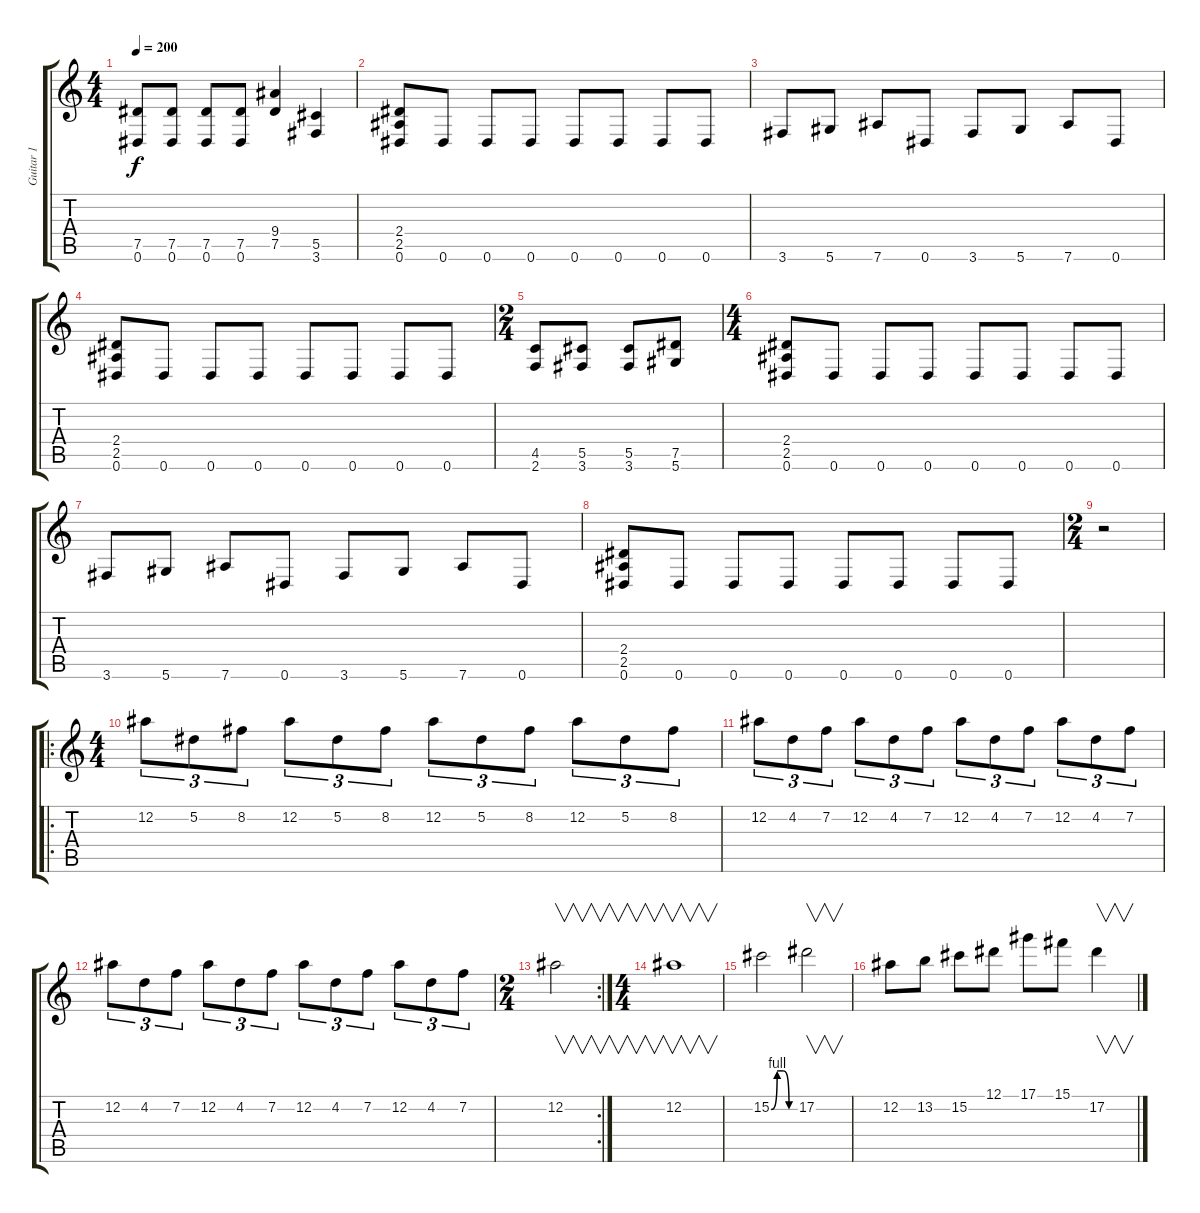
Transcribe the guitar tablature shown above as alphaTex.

\track ("Guitar 1" "Guitar 1") {instrument distortionguitar}
\staff {score tabs}
\tuning (Eb4 Bb3 Gb3 Db3 Ab2 Eb2) {hide}
\ts (4 4)
\tempo 200
\clef g2
\ks c
(7.5 0.6).8{dy f} (7.5 0.6).8 (7.5 0.6).8 (7.5 0.6).8 (9.4 7.5).4 (5.5 3.6).4 |
(2.4 2.5 0.6).8 0.6.8 0.6.8 0.6.8 0.6.8 0.6.8 0.6.8 0.6.8 |
3.6.8 5.6.8 7.6.8 0.6.8 3.6.8 5.6.8 7.6.8 0.6.8 |
(2.4 2.5 0.6).8 0.6.8 0.6.8 0.6.8 0.6.8 0.6.8 0.6.8 0.6.8 |
\ts (2 4)
(4.5 2.6).8 (5.5 3.6).8 (5.5 3.6).8 (7.5 5.6).8 |
\ts (4 4)
(2.4 2.5 0.6).8 0.6.8 0.6.8 0.6.8 0.6.8 0.6.8 0.6.8 0.6.8 |
3.6.8 5.6.8 7.6.8 0.6.8 3.6.8 5.6.8 7.6.8 0.6.8 |
(2.4 2.5 0.6).8 0.6.8 0.6.8 0.6.8 0.6.8 0.6.8 0.6.8 0.6.8 |
\ts (2 4)
r.2 |
\ro
\ts (4 4)
12.2.8{tu (3 2)} 5.2.8{tu (3 2)} 8.2.8{tu (3 2)} 12.2.8{tu (3 2)} 5.2.8{tu (3 2)} 8.2.8{tu (3 2)} 12.2.8{tu (3 2)} 5.2.8{tu (3 2)} 8.2.8{tu (3 2)} 12.2.8{tu (3 2)} 5.2.8{tu (3 2)} 8.2.8{tu (3 2)} |
12.2.8{tu (3 2)} 4.2.8{tu (3 2)} 7.2.8{tu (3 2)} 12.2.8{tu (3 2)} 4.2.8{tu (3 2)} 7.2.8{tu (3 2)} 12.2.8{tu (3 2)} 4.2.8{tu (3 2)} 7.2.8{tu (3 2)} 12.2.8{tu (3 2)} 4.2.8{tu (3 2)} 7.2.8{tu (3 2)} |
12.2.8{tu (3 2)} 4.2.8{tu (3 2)} 7.2.8{tu (3 2)} 12.2.8{tu (3 2)} 4.2.8{tu (3 2)} 7.2.8{tu (3 2)} 12.2.8{tu (3 2)} 4.2.8{tu (3 2)} 7.2.8{tu (3 2)} 12.2.8{tu (3 2)} 4.2.8{tu (3 2)} 7.2.8{tu (3 2)} |
\rc 2
\ts (2 4)
12.2.2{v} |
\ts (4 4)
12.2.1{v} |
15.2{be (custom 0 0 15 4 30 4 45 0 60 0)}.2 17.2.2{v} |
12.2.8 13.2.8 15.2.8 12.1.8 17.1.8 15.1.8 17.2.4{v}
